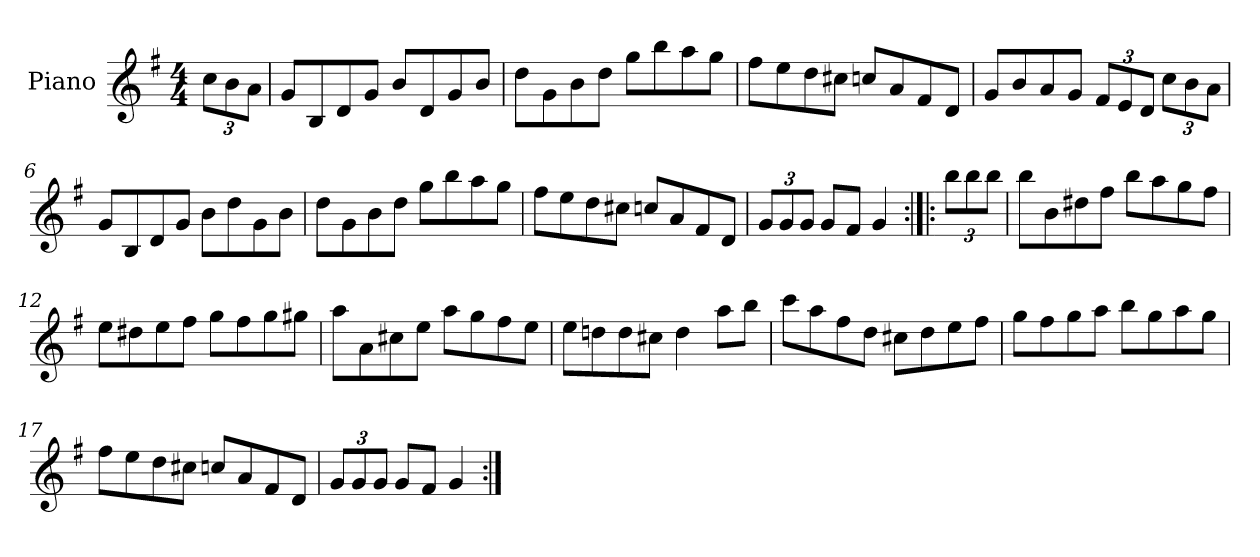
**kern
*part1
*staff1
*I"Piano
*I'Pno
*clefG2
*k[f#]
*G:
*M4/4
=1
12cc\L
12b\
12a\J
=2
8g/L
8B/
8d/
8g/J
8b/L
8d/
8g/
8b/J
=3
8dd\L
8g\
8b\
8dd\J
8gg\L
8bb\
8aa\
8gg\J
=4
8ff#\L
8ee\
8dd\
8cc#X\J
8ccn/L
8a/
8f#/
8d/J
!!LO:LB:g=z
=5
8g/L
8b/
8a/
8g/J
12f#/L
12e/
12d/J
12cc\L
12b\
12a\J
=6
8g/L
8B/
8d/
8g/J
8b\L
8dd\
8g\
8b\J
=7
8dd\L
8g\
8b\
8dd\J
8gg\L
8bb\
8aa\
8gg\J
=8
8ff#\L
8ee\
8dd\
8cc#X\J
8ccn/L
8a/
8f#/
8d/J
!!LO:LB:g=z
=9
12g/L
12g/
12g/J
8g/L
8f#/J
4g/
=10:|!|:
12bb\L
12bb\
12bb\J
=11
8bb\L
8b\
8dd#X\
8ff#\J
8bb\L
8aa\
8gg\
8ff#\J
=12
8ee\L
8dd#X\
8ee\
8ff#\J
8gg\L
8ff#\
8gg\
8gg#X\J
=13
8aa\L
8a\
8cc#X\
8ee\J
8aa\L
8gg\
8ff#\
8ee\J
!!LO:LB:g=z
=14
8ee\L
8ddn\
8dd\
8cc#X\J
4dd\
8aa\L
8bb\J
=15
8ccc\L
8aa\
8ff#\
8dd\J
8cc#X\L
8dd\
8ee\
8ff#\J
=16
8gg\L
8ff#\
8gg\
8aa\J
8bb\L
8gg\
8aa\
8gg\J
=17
8ff#\L
8ee\
8dd\
8cc#X\J
8ccn/L
8a/
8f#/
8d/J
!!LO:LB:g=z
=18
12g/L
12g/
12g/J
8g/L
8f#/J
4g/
=:|!
*-
